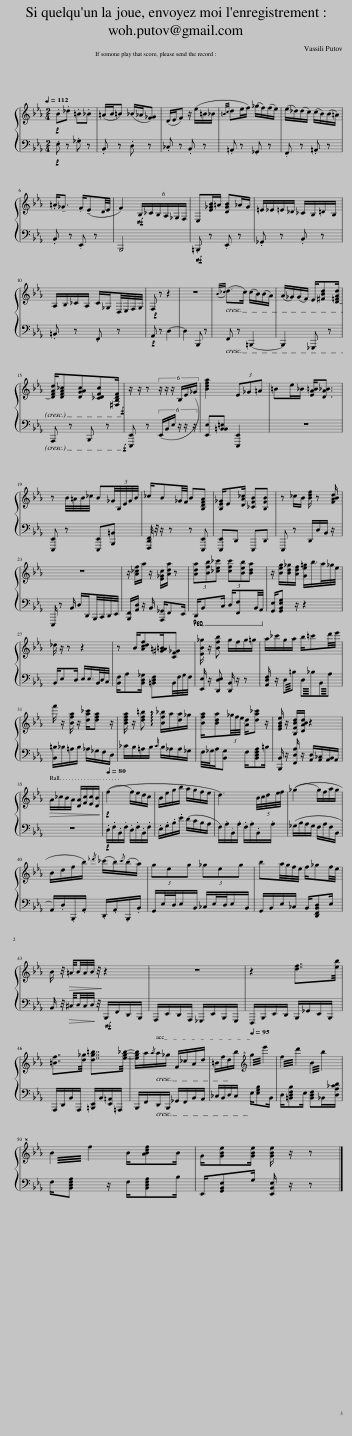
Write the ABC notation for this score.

X:1
%%score { 1 | 2 }
L:1/8
Q:1/4=112
M:2/4
I:linebreak $
K:Eb
V:1 treble
V:2 bass
V:1
!p! .B._d .=B._B | (=A/B/=B) (_B/_A/[F_G]) | (D/E/F) z/ (e/=B/_B/ |{=Bc} de/f/) (_g/f/)(f/e/) | (e/_d/)(d/c/) (c/B/)(B/=A/) |$ %5
 .=A<!tenuto!_G .F/(!tenuto!ED/4E/4 | F2)!mf! (6:4:6B,/_C/B,/A,/_G,/F,/ | E,[E_GB]/=A/ [DGB]_A/G/ | =E/_E/=E/_D/ _C/B,/=D/B,/ |$ A,/B,/_C/A,/ C/_G,/D,/4E,/4F,/4G,/4 | %10
 F, z z2 | z4 |{B_c} (d>c) (c/B/)(B/A/) | (A/_G/)(G/F/) E/[^FBd][D-=FAd]/ |$ [DFAd]/[DFA_c][DGAc][_CDFc]!f![^F,B,DF]/ | %15
 z/ z/ z (6:4:6z/ z/ z/ B,/E/_G/ | [Bdfa]2 (3E_G=A | =Be/_B/ [EA=B]<[DA_B] |$ z B/4=A/4B/4_c/4 B(5:4:5_G/4B,/4E/4G/4B/4 | _c/B_G/4F/4 B[B,DFA] | %20
 [B,E_G]/E[DA_c]/ [_CFB][B,FB] | z _c/B/ [Bdf]/ z [FABd]/ |$ z4 | z/ [A_cf]/a/ z/ [E_Gc]/[Ada]/ z | (3[Ada][Bfb][_ce_c'] (3[cfc'][Beb][Bda] | %25
 z/ [Beg]/[Bd_g]/[Adf]/ [Ge=g]/b/>a/_g/4e/4 |$ _d/ z/ z z2 | z B/[Acdf][^G=A=B]/[CF_G] | [EB_g]/ z/ [Bfb] g/f/g/=g/ | a/_c'/g/a/ b/=c'd'/4e'/4 |$ %30
 f'/ z/ [Bfa]/ z/ [da_c']/[dfa] z/ | [Bdfa]/ z/ [df=b] !arpeggio![Bf_b]/a/[da]/_g/ | [Bfa]/[Bda](3_g/4f/4e/4 [Ad]/[da_c'] z/ | [EGBe]/ z/ [B,FBd]/[DABd]/ z2 |$!>(! A/_c/B/A/ [DA]/[Fc]/[Ec]/[DB]/!>)! | %35
!p![Q:1/4=80] ((f2 f/)e/d/c/ | B/e/g/b/ a/g/f/e/ | d3) (5:4:5B/4c/4d/4e/4f/4 | ((_g2 g/)f/a/g/ |$ B/d/f/b/){/_d'} (_c'/b/){/c'}(b/a/) | %40
 (3geg (3_geg | ba/4g/4f/4e/4 f/_gf/4e/4 |$ B/ z/4!>(! =A/4B/4A/4B/4 z/4!>)! z2 | z4 | z2 [df]7/4[eb]/4 |$ %45
 [=Bf]7/4[d_g]/4 [dg=b]7/4[eg_b]/4- | [egb]/a/{/a}a/_g/ F/_c/A/d/ | =B/f/d/b/[K:treble+8][Q:1/4=95] !///-!g e' | !///-!f d' !///-!B b |$ !///-!B f B/[ABdf]B/ | %50
 G/[GBe][GBe]/ [GBe]/ z/ z |] %51
V:2
!p! .E, z ._G, z | .B,, z .D, z | ._C, z .B,, z | .=A,, z ._G,, z | .F,, z .=A,, z |$ %5
 .B,, z .E,, z | B,,,4 |!mf! .=B,,, z .E,, z | ._G,, z .B,, z |$ .=B,, z .F,, z | %10
!p!!p! A,, z D,2- | D,2 B,,, z | F,, z =B,,,2- | B,,,2 _G,,, z |$ A,,, z B,,,!f! z | %15
 [E,,,E,,] z (6:4:6(E,,/B,,/E,/ z/ z/ z/) | [E,,E,][B,,=B,,=E,] [E,,,E,,]2 | z4 |$ [E,,,E,,] z [E,,,E,,][B,,,=B,,] | [F,,,D,,F,,]/4 z/4 z/ z z [E,,,E,,] | %20
 [E,,,E,,]D,, E,,,D,, | E,,, z D,,/D,/B,,/ z/ |$ E,,,/ z B,,/ D,/D,,/B,,,/4C,,/4D,,/4E,,/4 | [B,,,F,,]/[A,,D,]/ z/ B,,/ [A,,,_G,,]/F,,E,,/ |!ped! D,,/B,,C,/ D,/[F,,F,]B,,/4A,,/4!ped-up! | %25
 [G,,E,]/[G,,B,,E,G,] z/ z2 |$ B,,/E,D,/ E,/E,/>B,,/D,/4C,/4 | [B,,F,]/A,[B,,D,_G,]/ [=B,,D,F,]B,,/4F,/4G,/4F,/4 | [E,,E,]/ z/ [D,,D,E,] [D,,B,,]/ z/ z | [A,,D,F,]/ z/ !///-!D,/=B,/ !///-!D,/_B,/!///-!B,,/A,/ |$ %30
 [B,,=B,]/_B,/=A,/B,/ _A,/_G,/F,/D,/ | _C/B,/=A,/B,/{C} B,/_A,/A,/_G,/ | F,/4_G,/4A,/[B,,G,] F,/[B,,D,F,A,]=B,/ | [B,,,B,,]/ z/ [F,,D,A,]/ z/ [A,,D,]/[A,,_C,]/[A,,B,,]/A,,/ |$ z4 | %35
!p! .D,/.F,/.B,,/.F,/ .D,/.F,/.B,,/.F,/ | .E,/.G,/.B,/.E/ (D/C/B,/A,/ | F,/).A,/.B,,/.A,/ .F,/.A,/.B,,/.A,/ | (_G,/B,/A,/G,/ F,/A,/F,/B,,/ |$ A,,/).D,/.B,,,/.A,,/ .D,,/.A,,/.B,,,/.B,,/ | %40
 G,,/E,/4D,/4E,/B,,/ _C,/E,/4D,/4E,/B,,/ | G,,/B,,/E,/_C,/ B,,/[D,,F,,B,,D,]E,/ |$ B,,/ z/4!>(! ^C,/4D,/4C,/4D,/4!>)! z/4!mf! B,,,/F,,/D,,/B,,,/ | A,,,/E,,/D,,/A,,,/ _G,,,/E,,/B,,,/G,,,/ | F,,,/B,,,/E,,/D,,/ B,,,/_G,,/E,,/B,,,/ |$ %45
 A,,,/D,,/B,,/A,,,/ [=B,,,E,,]/B,,/[E,,=A,,]/=A,,,/ | B,,,/F,,/D,,/B,,,/ _G,,/F,,/B,,/A,,/ | _C,/B,,/D,/C,/ E,/[E,G,B,]B,,/ | D,/[=B,,D,F,B,]E,/ [B,,D,F,]_B,,/[D,A,_CD]/ |$ F,/[B,,D,F,A,] z/ F,/[B,,D,F,A,]B,/ | %50
 E,,/[G,,B,,E,]G,/ [E,,B,,E,]/ z/ z |] %51
